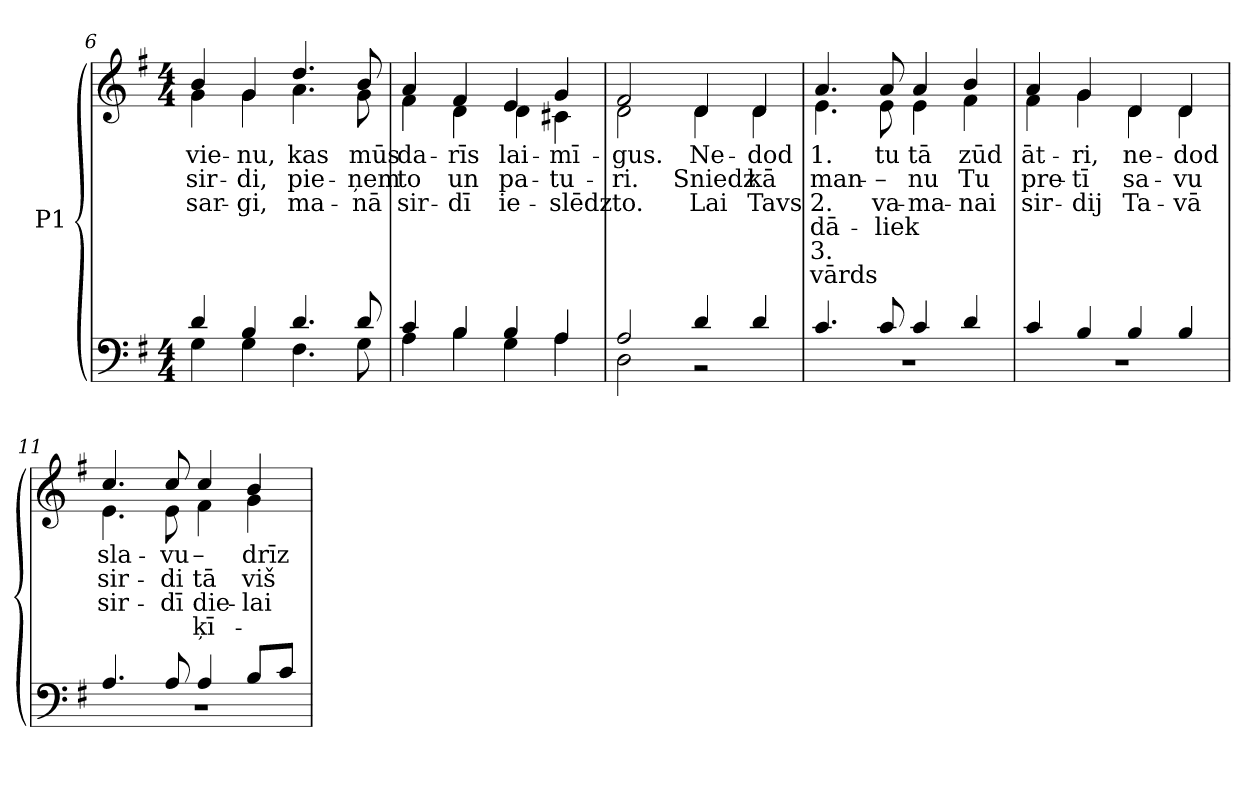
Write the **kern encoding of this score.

**kern	**kern	**text	**text	**text	**text	**text	**text
*part1	*part1	*part1	*part1	*part1	*part1	*part1	*part1
*staff2	*staff1	*staff1	*staff1	*staff1	*staff1	*staff1	*staff1
*I"P1	*	*	*	*	*	*	*
*clefF4	*clefG2	*	*	*	*	*	*
*k[f#]	*k[f#]	*	*	*	*	*	*
*G:	*G:	*	*	*	*	*	*
*M4/4	*M4/4	*	*	*	*	*	*
=6	=6	=6	=6	=6	=6	=6	=6
*^	*	*	*	*	*	*	*
!	!	!	!LO:LY:b:color=#000000	!LO:LY:b:color=#000000	!LO:LY:b:color=#000000	!	!	!
*	*	*^	*	*	*	*	*	*
4di/	4Gi\	4bi/	4gi\	vie-	sir-	sar-	.	.	.
!	!	!	!	!LO:LY:b:color=#000000	!LO:LY:b:color=#000000	!LO:LY:b:color=#000000	!	!	!
4Bi/	4Gi\	4gi/	4gi\	-nu,	-di,	-gi,	.	.	.
!	!	!	!	!LO:LY:b:color=#000000	!LO:LY:b:color=#000000	!LO:LY:b:color=#000000	!	!	!
4.di/	4.F#i\	4.ddi/	4.ai\	kas	pie-	ma-	.	.	.
!	!	!	!	!LO:LY:b:color=#000000	!LO:LY:b:color=#000000	!LO:LY:b:color=#000000	!	!	!
8di/	8Gi\	8bi/	8gi\	mūs	-ņem	-nā	.	.	.
=7	=7	=7	=7	=7	=7	=7	=7	=7	=7
!	!	!	!	!LO:LY:b:color=#000000	!LO:LY:b:color=#000000	!LO:LY:b:color=#000000	!	!	!
4ci/	4Ai\	4ai/	4f#i\	da-	to	sir-	.	.	.
!	!	!	!	!LO:LY:b:color=#000000	!LO:LY:b:color=#000000	!LO:LY:b:color=#000000	!	!	!
4Bi/	4Bi\	4f#i/	4di\	-rīs	un	-dī	.	.	.
!	!	!	!	!LO:LY:b:color=#000000	!LO:LY:b:color=#000000	!LO:LY:b:color=#000000	!	!	!
4Bi/	4Gi\	4ei/	4di\	lai-	pa-	ie-	.	.	.
!	!	!	!	!LO:LY:b:color=#000000	!LO:LY:b:color=#000000	!LO:LY:b:color=#000000	!	!	!
4Ai/	4Ai\	4gi/	4c#Xi\	-mī-	-tu-	-slēdz	.	.	.
=8	=8	=8	=8	=8	=8	=8	=8	=8	=8
!	!	!	!	!LO:LY:b:color=#000000	!LO:LY:b:color=#000000	!LO:LY:b:color=#000000	!	!	!
2Ai/	2Di\	2f#i/	2di\	-gus.	-ri.	to.	.	.	.
!	!	!	!	!LO:LY:b:color=#000000	!LO:LY:b:color=#000000	!LO:LY:b:color=#000000	!	!	!
4di/	2r	4di/	4di\	Ne-	Sniedz	Lai	.	.	.
!	!	!	!	!LO:LY:b:color=#000000	!LO:LY:b:color=#000000	!LO:LY:b:color=#000000	!	!	!
4di/	.	4di/	4di\	-dod	kā	Tavs	.	.	.
!!LO:LB:g=z	!!
=9	=9	=9	=9	=9	=9	=9	=9	=9	=9
!	!	!	!	!LO:LY:b:color=#000000	!LO:LY:b:color=#000000	!LO:LY:b:color=#000000	!LO:LY:b:color=#000000	!LO:LY:b:color=#000000	!LO:LY:b:color=#000000
4.ci/	1r	4.ai/	4.ei\	1.	man-	2.	dā-	3.	vārds
!	!	!	!	!LO:LY:b:color=#000000	!LO:LY:b:color=#000000	!LO:LY:b:color=#000000	!LO:LY:b:color=#000000	!	!
8ci/	.	8ai/	8ei\	-tu	–	-va-	liek	.	.
!	!	!	!	!LO:LY:b:color=#000000	!LO:LY:b:color=#000000	!LO:LY:b:color=#000000	!	!	!
4ci/	.	4ai/	4ei\	tā	-nu	ma-	.	.	.
!	!	!	!	!LO:LY:b:color=#000000	!LO:LY:b:color=#000000	!LO:LY:b:color=#000000	!	!	!
4di/	.	4bi/	4f#i\	zūd	Tu	-nai	.	.	.
=10	=10	=10	=10	=10	=10	=10	=10	=10	=10
!	!	!	!	!LO:LY:b:color=#000000	!LO:LY:b:color=#000000	!LO:LY:b:color=#000000	!	!	!
4ci/	1r	4ai/	4f#i\	āt-	pre-	sir-	.	.	.
!	!	!	!	!LO:LY:b:color=#000000	!LO:LY:b:color=#000000	!LO:LY:b:color=#000000	!	!	!
4Bi/	.	4gi/	4gi\	-ri,	-tī	-dij	.	.	.
!	!	!	!	!LO:LY:b:color=#000000	!LO:LY:b:color=#000000	!LO:LY:b:color=#000000	!	!	!
4Bi/	.	4di/	4di\	ne-	sa-	Ta-	.	.	.
!	!	!	!	!LO:LY:b:color=#000000	!LO:LY:b:color=#000000	!LO:LY:b:color=#000000	!	!	!
4Bi/	.	4di/	4di\	-dod	-vu	-vā	.	.	.
=11	=11	=11	=11	=11	=11	=11	=11	=11	=11
!	!	!	!	!LO:LY:b:color=#000000	!LO:LY:b:color=#000000	!LO:LY:b:color=#000000	!	!	!
4.Ai/	1r	4.cci/	4.ei\	sla-	sir-	sir-	.	.	.
!	!	!	!	!LO:LY:b:color=#000000	!LO:LY:b:color=#000000	!LO:LY:b:color=#000000	!	!	!
8Ai/	.	8cci/	8ei\	-vu	-di	-dī	.	.	.
!	!	!	!	!LO:LY:b:color=#000000	!LO:LY:b:color=#000000	!LO:LY:b:color=#000000	!LO:LY:b:color=#000000	!	!
4Ai/	.	4cci/	4f#i\	–	tā	die-	ķī-	.	.
!	!	!	!	!LO:LY:b:color=#000000	!LO:LY:b:color=#000000	!LO:LY:b:color=#000000	!	!	!
8Bi/L	.	4bi/	4gi\	drīz	-viš-	-lai	.	.	.
8ci/J	.	.	.	.	.	.	.	.	.
*v	*v	*	*	*	*	*	*	*	*
*	*v	*v	*	*	*	*	*	*
=	=	=	=	=	=	=	=
*-	*-	*-	*-	*-	*-	*-	*-
